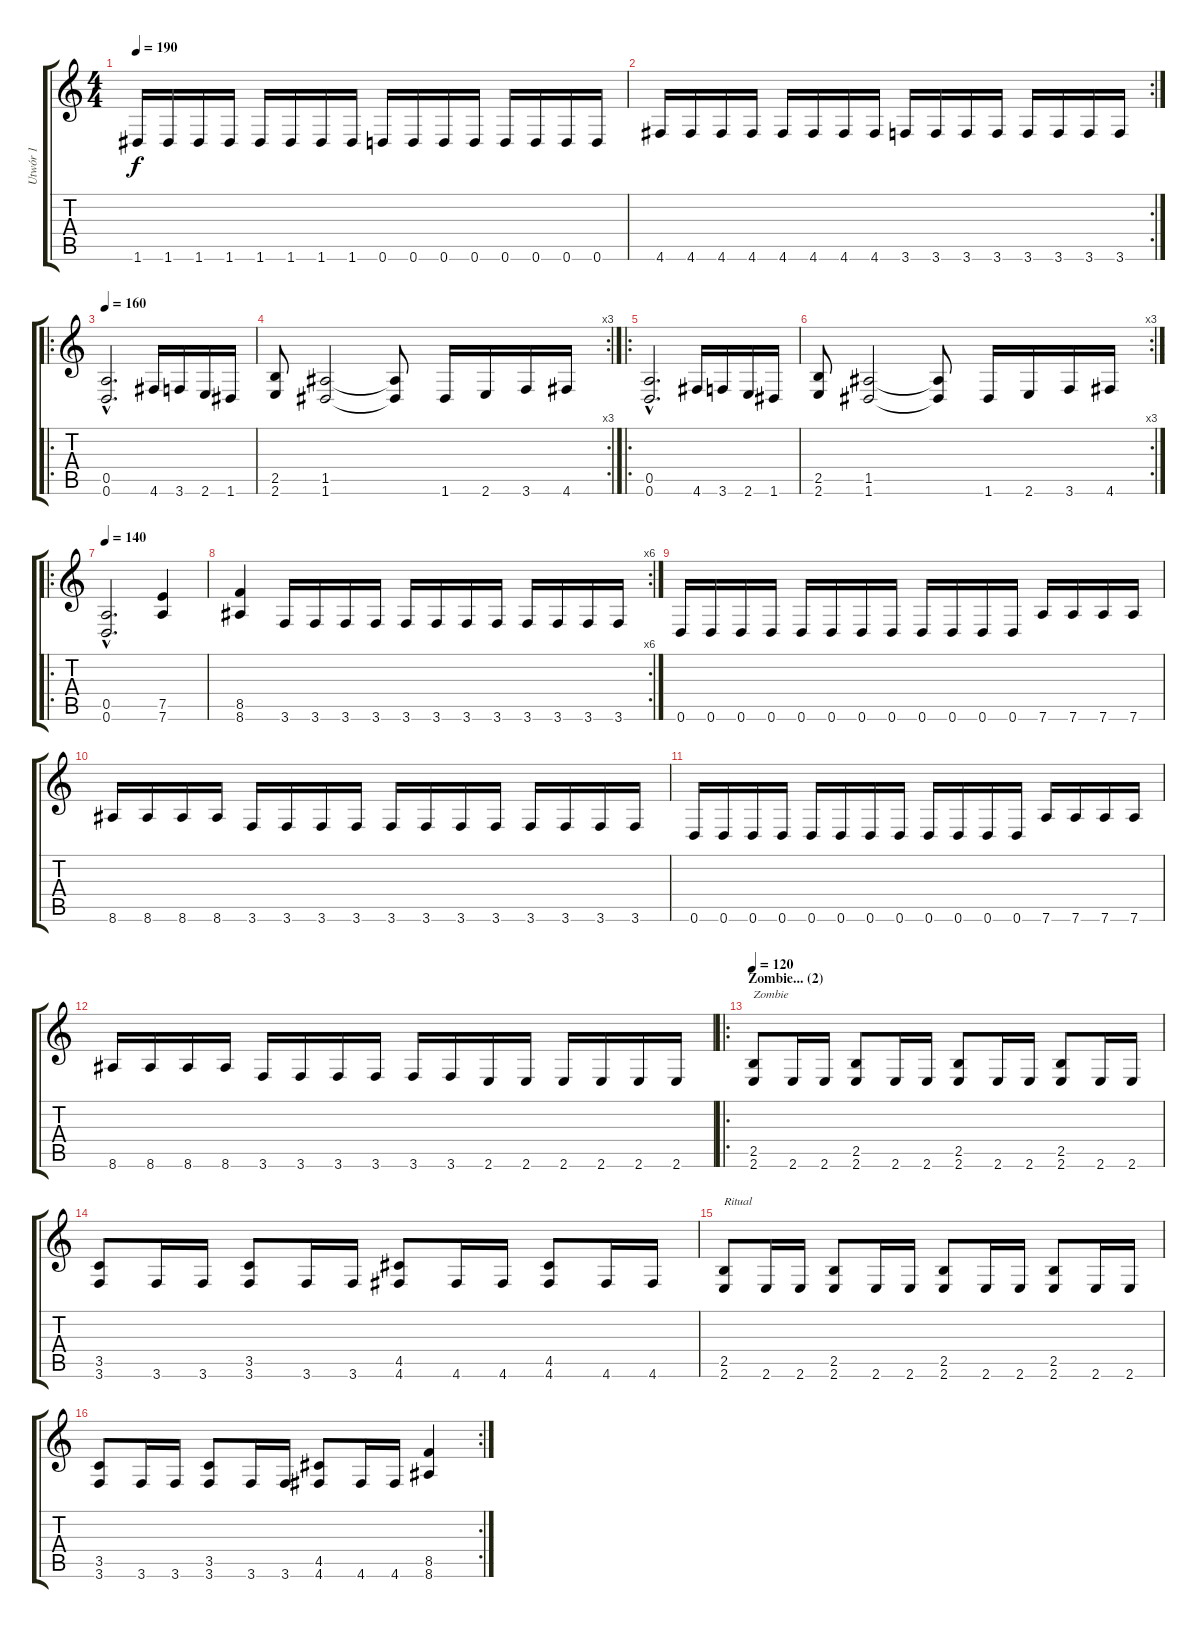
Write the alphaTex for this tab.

\track ("Utwór 1" "Utwór 1") {instrument distortionguitar}
\staff {score tabs}
\tuning (E4 B3 G3 D3 A2 D2) {hide}
\ts (4 4)
\tempo 190
\clef g2
\ks c
1.6.16{dy f} 1.6.16 1.6.16 1.6.16 1.6.16 1.6.16 1.6.16 1.6.16 0.6.16 0.6.16 0.6.16 0.6.16 0.6.16 0.6.16 0.6.16 0.6.16 |
\rc 2
4.6.16 4.6.16 4.6.16 4.6.16 4.6.16 4.6.16 4.6.16 4.6.16 3.6.16 3.6.16 3.6.16 3.6.16 3.6.16 3.6.16 3.6.16 3.6.16 |
\ro
\tempo 160
(0.5{hac} 0.6{hac}).2{d} 4.6.16 3.6.16 2.6.16 1.6.16 |
\rc 3
(2.5 2.6).8 (1.5 1.6).2 (1.5{t} 1.6{t}).8 1.6.16 2.6.16 3.6.16 4.6.16 |
\ro
(0.5{hac} 0.6{hac}).2{d} 4.6.16 3.6.16 2.6.16 1.6.16 |
\rc 3
(2.5 2.6).8 (1.5 1.6).2 (1.5{t} 1.6{t}).8 1.6.16 2.6.16 3.6.16 4.6.16 |
\ro
\tempo 140
(0.5{hac} 0.6{hac}).2{d} (7.5 7.6).4 |
\rc 6
(8.5 8.6).4 3.6.16 3.6.16 3.6.16 3.6.16 3.6.16 3.6.16 3.6.16 3.6.16 3.6.16 3.6.16 3.6.16 3.6.16 |
0.6.16 0.6.16 0.6.16 0.6.16 0.6.16 0.6.16 0.6.16 0.6.16 0.6.16 0.6.16 0.6.16 0.6.16 7.6.16 7.6.16 7.6.16 7.6.16 |
8.6.16 8.6.16 8.6.16 8.6.16 3.6.16 3.6.16 3.6.16 3.6.16 3.6.16 3.6.16 3.6.16 3.6.16 3.6.16 3.6.16 3.6.16 3.6.16 |
0.6.16 0.6.16 0.6.16 0.6.16 0.6.16 0.6.16 0.6.16 0.6.16 0.6.16 0.6.16 0.6.16 0.6.16 7.6.16 7.6.16 7.6.16 7.6.16 |
8.6.16 8.6.16 8.6.16 8.6.16 3.6.16 3.6.16 3.6.16 3.6.16 3.6.16 3.6.16 2.6.16 2.6.16 2.6.16 2.6.16 2.6.16 2.6.16 |
\ro
\section ("" "Zombie... (2)")
\tempo 120
(2.5 2.6).8{txt "Zombie"} 2.6.16 2.6.16 (2.5 2.6).8 2.6.16 2.6.16 (2.5 2.6).8 2.6.16 2.6.16 (2.5 2.6).8 2.6.16 2.6.16 |
(3.5 3.6).8 3.6.16 3.6.16 (3.5 3.6).8 3.6.16 3.6.16 (4.5 4.6).8 4.6.16 4.6.16 (4.5 4.6).8 4.6.16 4.6.16 |
(2.5 2.6).8{txt "Ritual"} 2.6.16 2.6.16 (2.5 2.6).8 2.6.16 2.6.16 (2.5 2.6).8 2.6.16 2.6.16 (2.5 2.6).8 2.6.16 2.6.16 |
\rc 2
(3.5 3.6).8 3.6.16 3.6.16 (3.5 3.6).8 3.6.16 3.6.16 (4.5 4.6).8 4.6.16 4.6.16 (8.5 8.6).4
